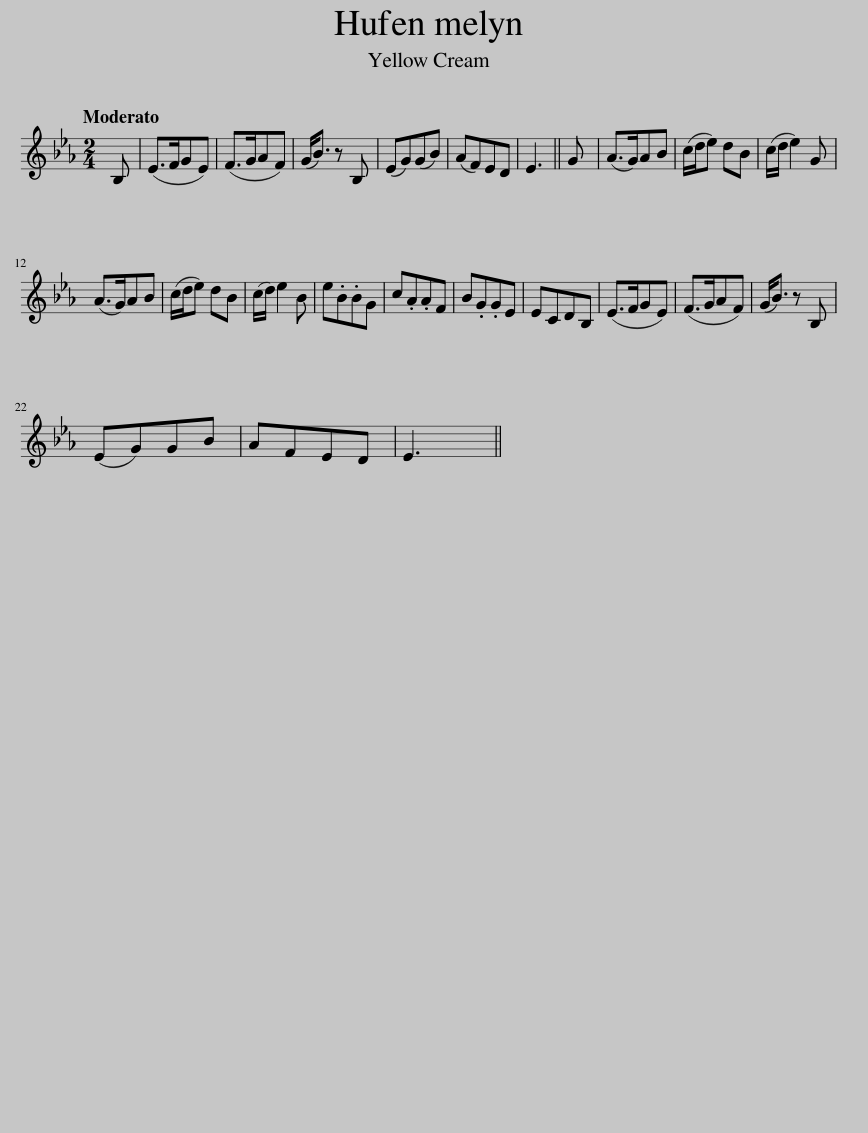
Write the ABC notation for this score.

X:1
L:1/8
Q:1/4=104
M:2/4
I:linebreak $
K:Eb
V:1 treble
V:1
 B, | (E>FGE) | (F>GAF) | (G<B) z B, | (EG)(GB) | %5
 (AF)ED | E3 || G | (A>G)AB | (c/d/e) dB | %10
 (c/d/ e2) G |$ (A>G)AB | (c/d/e) dB | (c/d/) e2 B | e.B.BG | %15
 c.A.AF | B.G.GE | ECDB, | (E>FGE) | (F>GAF) | %20
 (G<B) z B, |$ (EG)GB | AFED | E3 || %24
